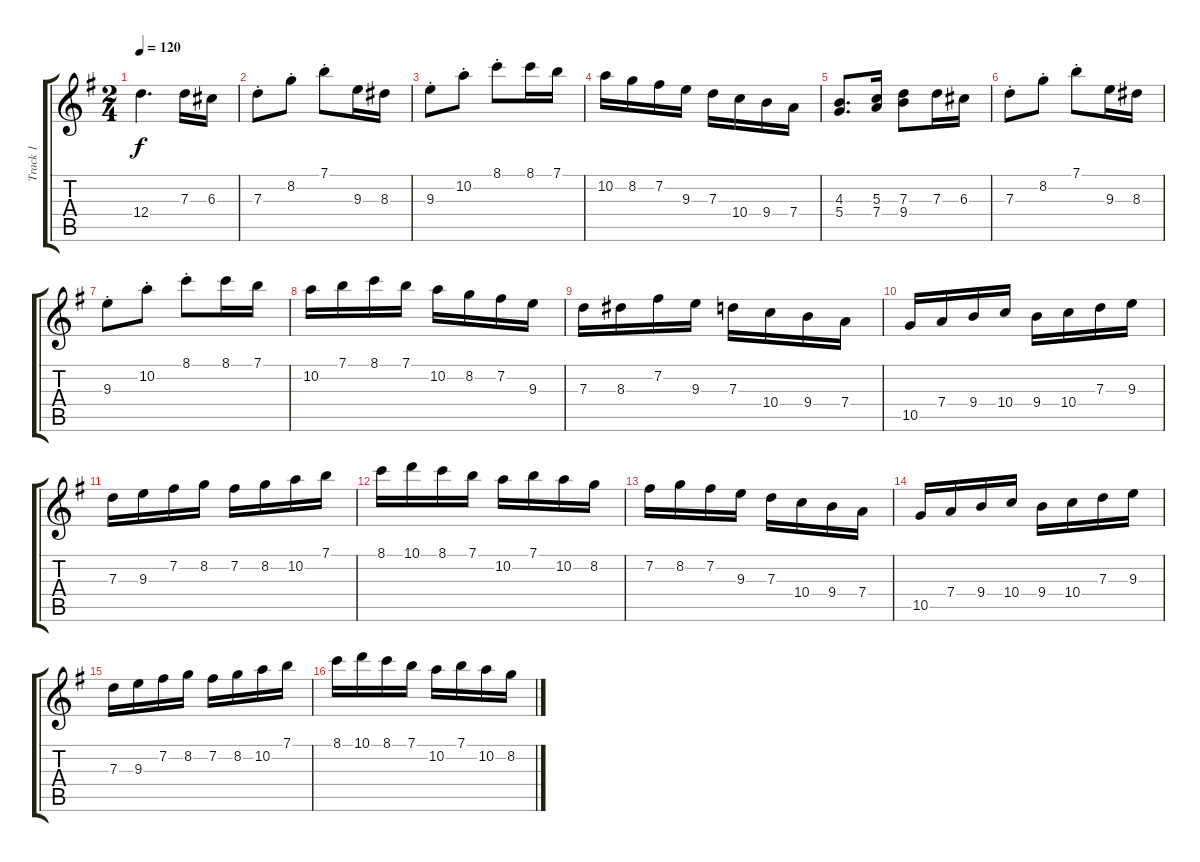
\track ("Track 1" "Track 1") {instrument overdrivenguitar}
\staff {score tabs}
\tuning (E4 B3 G3 D3 A2 E2) {hide}
\ts (2 4)
\tempo 120
\clef g2
\ks g
12.4.4{d dy f} 7.3.16 6.3.16 |
7.3{st}.8 8.2{st}.8 7.1{st}.8 9.3.16 8.3.16 |
9.3{st}.8 10.2{st}.8 8.1{st}.8 8.1.16 7.1.16 |
10.2.16 8.2.16 7.2.16 9.3.16 7.3.16 10.4.16 9.4.16 7.4.16 |
(4.3 5.4).8{d} (5.3 7.4).16 (7.3 9.4).8 7.3.16 6.3.16 |
7.3{st}.8 8.2{st}.8 7.1{st}.8 9.3.16 8.3.16 |
9.3{st}.8 10.2{st}.8 8.1{st}.8 8.1.16 7.1.16 |
10.2.16 7.1.16 8.1.16 7.1.16 10.2.16 8.2.16 7.2.16 9.3.16 |
7.3.16 8.3.16 7.2.16 9.3.16 7.3.16 10.4.16 9.4.16 7.4.16 |
10.5.16 7.4.16 9.4.16 10.4.16 9.4.16 10.4.16 7.3.16 9.3.16 |
7.3.16 9.3.16 7.2.16 8.2.16 7.2.16 8.2.16 10.2.16 7.1.16 |
8.1.16 10.1.16 8.1.16 7.1.16 10.2.16 7.1.16 10.2.16 8.2.16 |
7.2.16 8.2.16 7.2.16 9.3.16 7.3.16 10.4.16 9.4.16 7.4.16 |
10.5.16 7.4.16 9.4.16 10.4.16 9.4.16 10.4.16 7.3.16 9.3.16 |
7.3.16 9.3.16 7.2.16 8.2.16 7.2.16 8.2.16 10.2.16 7.1.16 |
8.1.16 10.1.16 8.1.16 7.1.16 10.2.16 7.1.16 10.2.16 8.2.16
